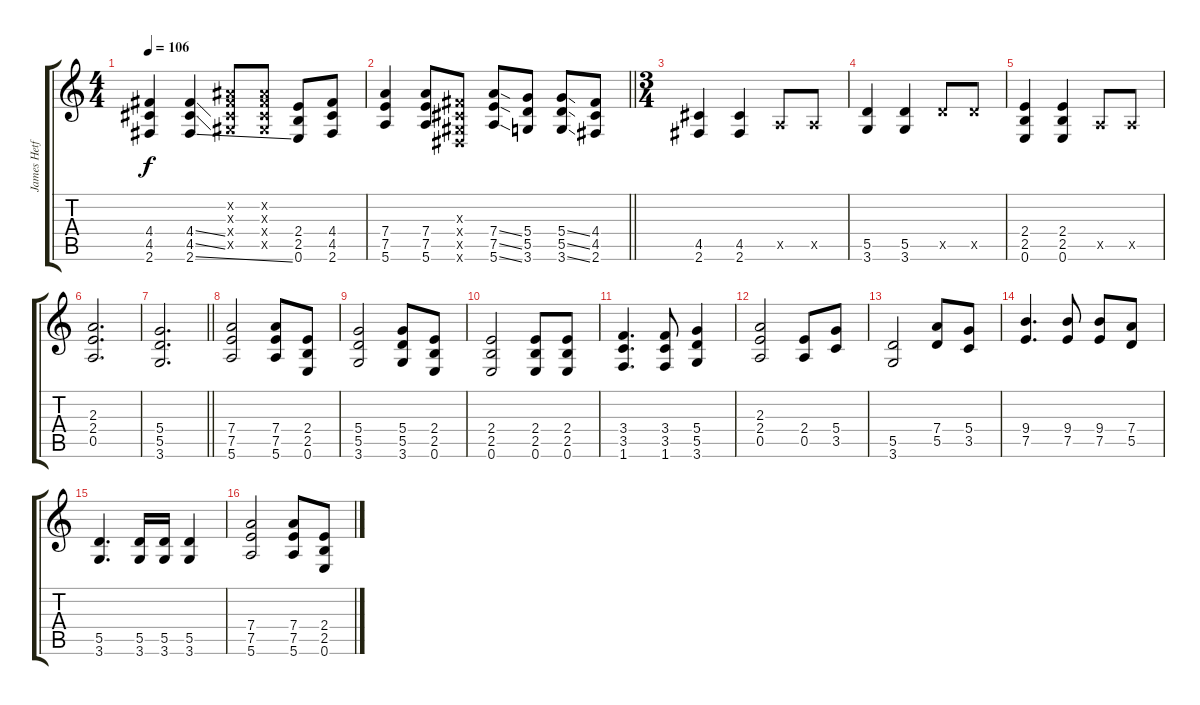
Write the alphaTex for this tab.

\track ("James Hetfield Rythm" "James Hetf") {instrument distortionguitar}
\staff {score tabs}
\tuning (E4 B3 G3 D3 A2 E2) {hide}
\ts (4 4)
\tempo 106
\clef g2
\ks c
(4.4 4.5 2.6).4{dy f} (4.4{ss} 4.5{ss} 2.6{ss}).4 (-1.2{x} -1.3{x} -1.4{x} -1.5{x}).8 (-1.2{x} -1.3{x} -1.4{x} -1.5{x}).8 (2.4 2.5 0.6).8 (4.4 4.5 2.6).8 |
\barLineRight lightlight
(7.4 7.5 5.6).4 (7.4 7.5 5.6).8 (-1.3{x} -1.4{x} -1.5{x} -1.6{x}).8 (7.4{ss} 7.5{ss} 5.6{ss}).8 (5.4 5.5 3.6).8 (5.4{ss} 5.5{ss} 3.6{ss}).8 (4.4 4.5 2.6).8 |
\ts (3 4)
(4.5 2.6).4 (4.5 2.6).4 0.5{x}.8 0.5{x}.8 |
(5.5 3.6).4 (5.5 3.6).4 5.5{x}.8 5.5{x}.8 |
(2.4 2.5 0.6).4 (2.4 2.5 0.6).4 0.5{x}.8 0.5{x}.8 |
(2.3 2.4 0.5).2{d} |
\barLineRight lightlight
(5.4 5.5 3.6).2{d} |
(7.4 7.5 5.6).2 (7.4 7.5 5.6).8 (2.4 2.5 0.6).8 |
(5.4 5.5 3.6).2 (5.4 5.5 3.6).8 (2.4 2.5 0.6).8 |
(2.4 2.5 0.6).2 (2.4 2.5 0.6).8 (2.4 2.5 0.6).8 |
(3.4 3.5 1.6).4{d} (3.4 3.5 1.6).8 (5.4 5.5 3.6).4 |
(2.3 2.4 0.5).2 (2.4 0.5).8 (5.4 3.5).8 |
(5.5 3.6).2 (7.4 5.5).8 (5.4 3.5).8 |
(9.4 7.5).4{d} (9.4 7.5).8 (9.4 7.5).8 (7.4 5.5).8 |
(5.5 3.6).4{d} (5.5 3.6).16 (5.5 3.6).16 (5.5 3.6).4 |
(7.4 7.5 5.6).2 (7.4 7.5 5.6).8 (2.4 2.5 0.6).8
